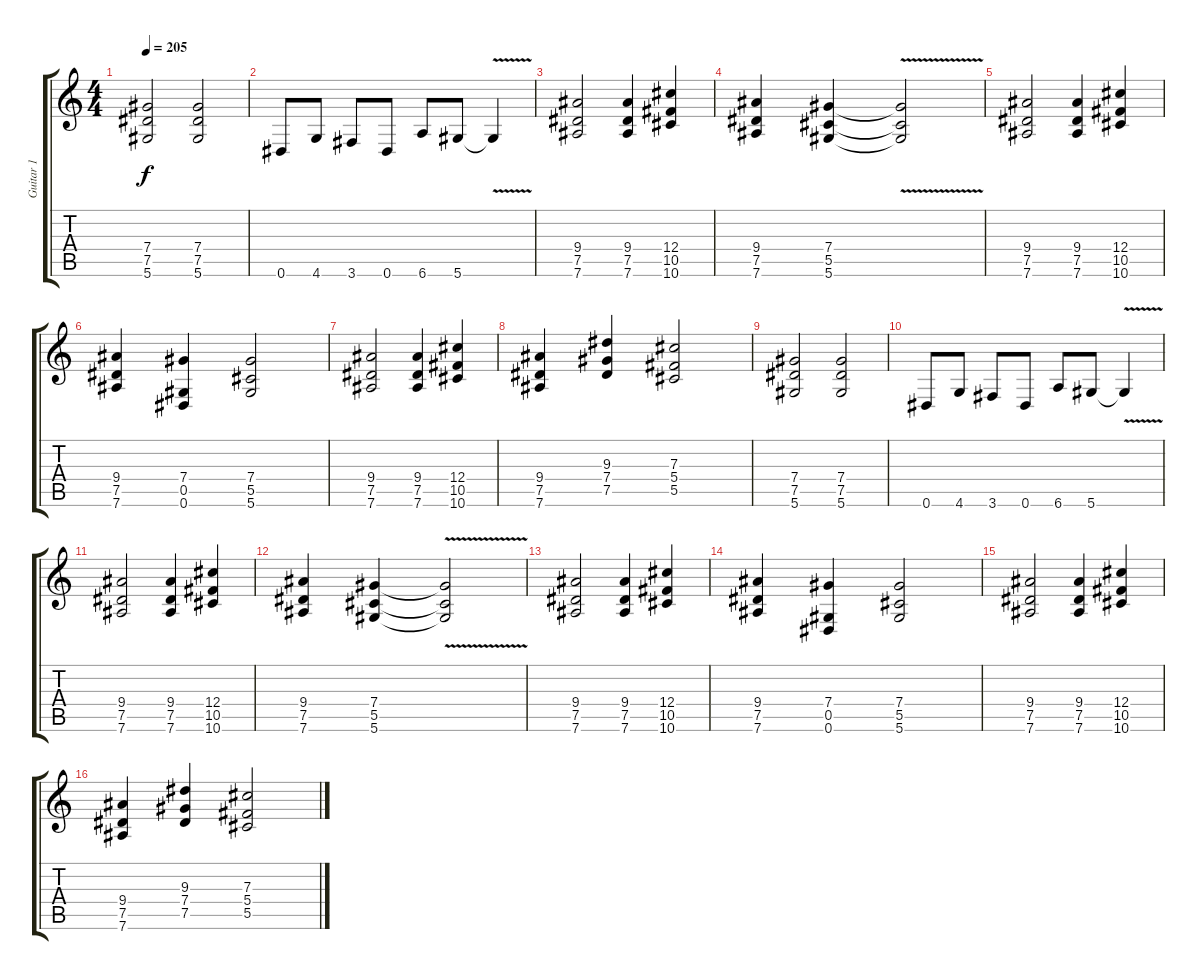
\track ("Guitar 1" "Guitar 1") {instrument overdrivenguitar}
\staff {score tabs}
\tuning (Eb4 Bb3 Gb3 Db3 Ab2 Eb2) {hide}
\ts (4 4)
\tempo 205
\clef g2
\ks c
(7.4 7.5 5.6).2{dy f} (7.4 7.5 5.6).2 |
0.6.8 4.6.8 3.6.8 0.6.8 6.6.8 5.6.8 5.6{v t}.4 |
(9.4 7.5 7.6).2 (9.4 7.5 7.6).4 (12.4 10.5 10.6).4 |
(9.4 7.5 7.6).4 (7.4 5.5 5.6).4 (7.4{v t} 5.5{v t} 5.6{v t}).2 |
(9.4 7.5 7.6).2 (9.4 7.5 7.6).4 (12.4 10.5 10.6).4 |
(9.4 7.5 7.6).4 (7.4 0.5 0.6).4 (7.4 5.5 5.6).2 |
(9.4 7.5 7.6).2 (9.4 7.5 7.6).4 (12.4 10.5 10.6).4 |
(9.4 7.5 7.6).4 (9.3 7.4 7.5).4 (7.3 5.4 5.5).2 |
(7.4 7.5 5.6).2 (7.4 7.5 5.6).2 |
0.6.8 4.6.8 3.6.8 0.6.8 6.6.8 5.6.8 5.6{v t}.4 |
(9.4 7.5 7.6).2 (9.4 7.5 7.6).4 (12.4 10.5 10.6).4 |
(9.4 7.5 7.6).4 (7.4 5.5 5.6).4 (7.4{v t} 5.5{v t} 5.6{v t}).2 |
(9.4 7.5 7.6).2 (9.4 7.5 7.6).4 (12.4 10.5 10.6).4 |
(9.4 7.5 7.6).4 (7.4 0.5 0.6).4 (7.4 5.5 5.6).2 |
(9.4 7.5 7.6).2 (9.4 7.5 7.6).4 (12.4 10.5 10.6).4 |
(9.4 7.5 7.6).4 (9.3 7.4 7.5).4 (7.3 5.4 5.5).2
